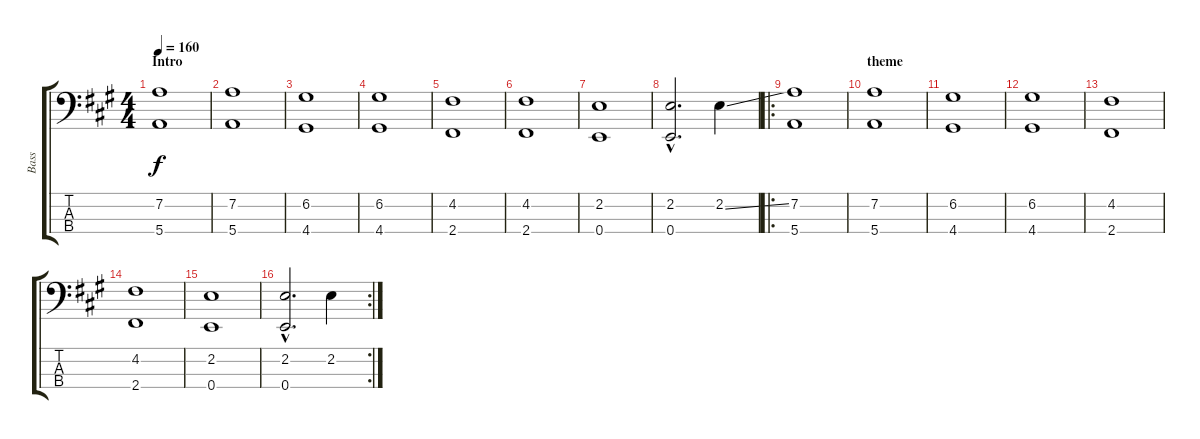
\track ("Bass" "Bass") {instrument fretlessbass}
\staff {score tabs}
\tuning (G2 D2 A1 E1) {hide}
\ts (4 4)
\section ("" "Intro")
\tempo 160
\clef f4
\ks a
(7.2 5.4).1{dy f instrument fretlessbass} |
(7.2 5.4).1 |
(6.2 4.4).1 |
(6.2 4.4).1 |
(4.2 2.4).1 |
(4.2 2.4).1 |
(2.2 0.4).1 |
(2.2{hac} 0.4{hac}).2{d} 2.2{ss}.4 |
\ro
(7.2 5.4).1 |
\section ("" "theme")
(7.2 5.4).1 |
(6.2 4.4).1 |
(6.2 4.4).1 |
(4.2 2.4).1 |
(4.2 2.4).1 |
(2.2 0.4).1 |
\rc 2
(2.2{hac} 0.4{hac}).2{d} 2.2{ss}.4
